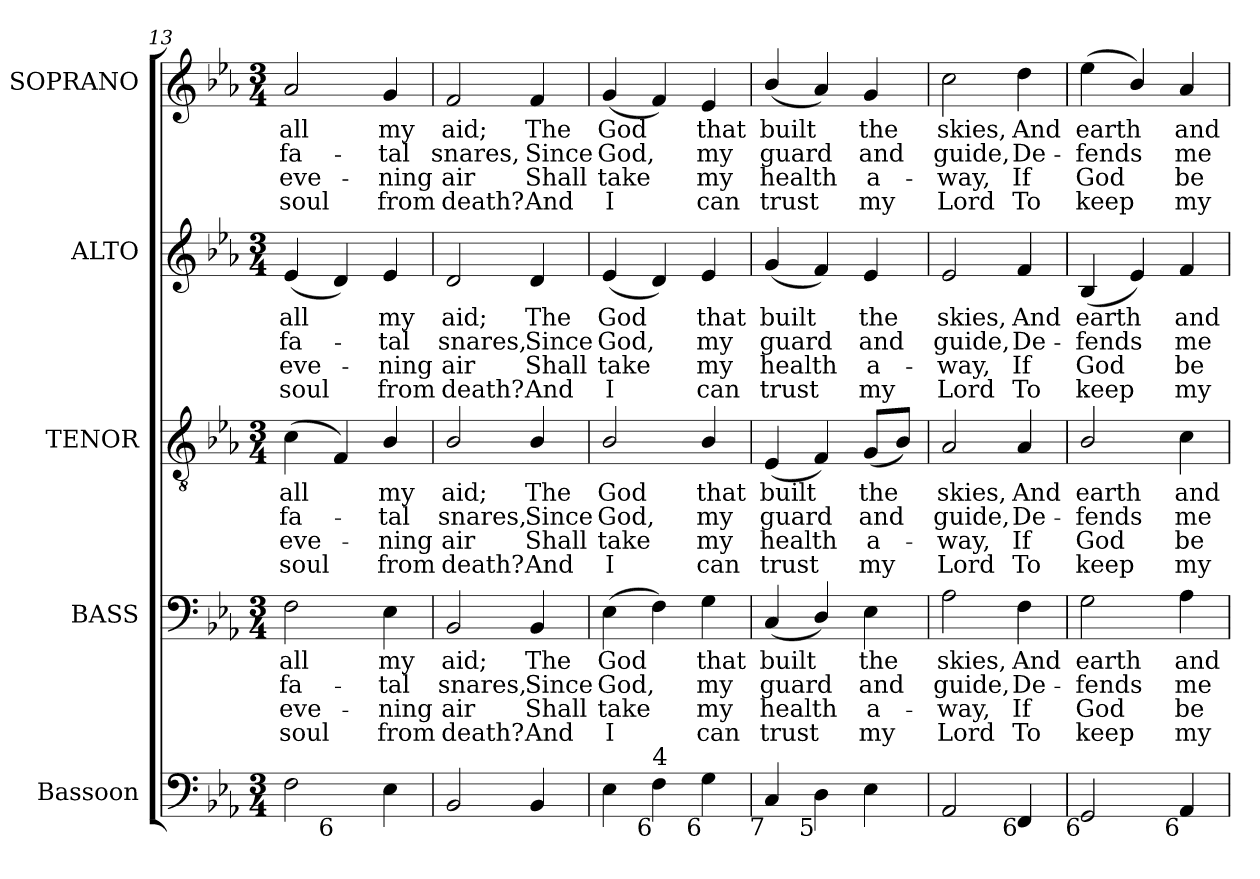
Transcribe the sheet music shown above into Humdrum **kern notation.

**kern	**kern	**text	**text	**text	**text	**kern	**text	**text	**text	**text	**kern	**text	**text	**text	**text	**kern	**text	**text	**text	**text
*part5	*part4	*part4	*part4	*part4	*part4	*part3	*part3	*part3	*part3	*part3	*part2	*part2	*part2	*part2	*part2	*part1	*part1	*part1	*part1	*part1
*staff5	*staff4	*staff4	*staff4	*staff4	*staff4	*staff3	*staff3	*staff3	*staff3	*staff3	*staff2	*staff2	*staff2	*staff2	*staff2	*staff1	*staff1	*staff1	*staff1	*staff1
*I"Bassoon	*I"BASS	*	*	*	*	*I"TENOR	*	*	*	*	*I"ALTO	*	*	*	*	*I"SOPRANO	*	*	*	*
*I'Bsn.	*I'B.	*	*	*	*	*I'T.	*	*	*	*	*I'A.	*	*	*	*	*I'S.	*	*	*	*
*clefF4	*clefF4	*	*	*	*	*clefGv2	*	*	*	*	*clefG2	*	*	*	*	*clefG2	*	*	*	*
*	*	*	*	*	*	*ITrd7c12	*	*	*	*	*	*	*	*	*	*	*	*	*	*
*k[b-e-a-]	*k[b-e-a-]	*	*	*	*	*k[b-e-a-]	*	*	*	*	*k[b-e-a-]	*	*	*	*	*k[b-e-a-]	*	*	*	*
*E-:	*E-:	*	*	*	*	*E-:	*	*	*	*	*E-:	*	*	*	*	*E-:	*	*	*	*
*M3/4	*M3/4	*	*	*	*	*M3/4	*	*	*	*	*M3/4	*	*	*	*	*M3/4	*	*	*	*
=13	=13	=13	=13	=13	=13	=13	=13	=13	=13	=13	=13	=13	=13	=13	=13	=13	=13	=13	=13	=13
!	!	!LO:LY:b:color=#000000	!LO:LY:b:color=#000000	!LO:LY:b:color=#000000	!LO:LY:b:color=#000000	!	!	!	!	!	!	!	!	!	!	!	!	!	!	!
!	!	!	!	!	!	!	!LO:LY:b:color=#000000	!LO:LY:b:color=#000000	!LO:LY:b:color=#000000	!LO:LY:b:color=#000000	!	!	!	!	!	!	!	!	!	!
!	!	!	!	!	!	!	!	!	!	!	!	!LO:LY:b:color=#000000	!LO:LY:b:color=#000000	!LO:LY:b:color=#000000	!LO:LY:b:color=#000000	!	!	!	!	!
!LO:TX:b:rj:t=7	!	!	!	!	!	!	!	!	!	!	!	!	!	!	!	!	!	!	!	!
!	!	!	!	!	!	!	!	!	!	!	!	!	!	!	!	!	!LO:LY:b:color=#000000	!LO:LY:b:color=#000000	!LO:LY:b:color=#000000	!LO:LY:b:color=#000000
*^	*	*	*	*	*	*	*	*	*	*	*	*	*	*	*	*	*	*	*	*
2Fi\	4ryy	2Fi\	all	fa-	eve-	-soul	(4Ci\	all	fa-	eve-	-soul	(4e-i/	all	fa-	eve-	-soul	2a-i/	all	fa-	eve-	-soul
!	!LO:TX:b:rj:t=6	!	!	!	!	!	!	!	!	!	!	!	!	!	!	!	!	!	!	!	!
.	2ryy	.	.	.	.	.	4FFi/)	.	.	.	.	4di/)	.	.	.	.	.	.	.	.	.
!	!	!	!LO:LY:b:color=#000000	!LO:LY:b:color=#000000	!LO:LY:b:color=#000000	!LO:LY:b:color=#000000	!	!	!	!	!	!	!	!	!	!	!	!	!	!	!
!	!	!	!	!	!	!	!	!LO:LY:b:color=#000000	!LO:LY:b:color=#000000	!LO:LY:b:color=#000000	!LO:LY:b:color=#000000	!	!	!	!	!	!	!	!	!	!
!	!	!	!	!	!	!	!	!	!	!	!	!	!LO:LY:b:color=#000000	!LO:LY:b:color=#000000	!LO:LY:b:color=#000000	!LO:LY:b:color=#000000	!	!	!	!	!
!	!	!	!	!	!	!	!	!	!	!	!	!	!	!	!	!	!	!LO:LY:b:color=#000000	!LO:LY:b:color=#000000	!LO:LY:b:color=#000000	!LO:LY:b:color=#000000
4E-i\	.	4E-i\	my	-tal	ning	from	4BB-i/	my	-tal	ning	from	4e-i/	my	-tal	ning	from	4gi/	my	-tal	ning	from
*v	*v	*	*	*	*	*	*	*	*	*	*	*	*	*	*	*	*	*	*	*	*
=14	=14	=14	=14	=14	=14	=14	=14	=14	=14	=14	=14	=14	=14	=14	=14	=14	=14	=14	=14	=14
*^	*	*	*	*	*	*	*	*	*	*	*	*	*	*	*	*	*	*	*	*
!	!	!	!LO:LY:b:color=#000000	!LO:LY:b:color=#000000	!LO:LY:b:color=#000000	!LO:LY:b:color=#000000	!	!	!	!	!	!	!	!	!	!	!	!	!	!	!
*v	*v	*	*	*	*	*	*	*	*	*	*	*	*	*	*	*	*	*	*	*	*
*^	*	*	*	*	*	*	*	*	*	*	*	*	*	*	*	*	*	*	*	*
!	!	!	!	!	!	!	!	!LO:LY:b:color=#000000	!LO:LY:b:color=#000000	!LO:LY:b:color=#000000	!LO:LY:b:color=#000000	!	!	!	!	!	!	!	!	!	!
*v	*v	*	*	*	*	*	*	*	*	*	*	*	*	*	*	*	*	*	*	*	*
*^	*	*	*	*	*	*	*	*	*	*	*	*	*	*	*	*	*	*	*	*
!	!	!	!	!	!	!	!	!	!	!	!	!	!LO:LY:b:color=#000000	!LO:LY:b:color=#000000	!LO:LY:b:color=#000000	!LO:LY:b:color=#000000	!	!	!	!	!
*v	*v	*	*	*	*	*	*	*	*	*	*	*	*	*	*	*	*	*	*	*	*
*^	*	*	*	*	*	*	*	*	*	*	*	*	*	*	*	*	*	*	*	*
!	!	!	!	!	!	!	!	!	!	!	!	!	!	!	!	!	!	!LO:LY:b:color=#000000	!LO:LY:b:color=#000000	!LO:LY:b:color=#000000	!LO:LY:b:color=#000000
*v	*v	*	*	*	*	*	*	*	*	*	*	*	*	*	*	*	*	*	*	*	*
2BB-i/	2BB-i/	aid;	snares,	air	death?	2BB-i/	aid;	snares,	air	death?	2di/	aid;	snares,	air	death?	2fi/	aid;	snares,	air	death?
!	!	!LO:LY:b:color=#000000	!LO:LY:b:color=#000000	!LO:LY:b:color=#000000	!LO:LY:b:color=#000000	!	!	!	!	!	!	!	!	!	!	!	!	!	!	!
!	!	!	!	!	!	!	!LO:LY:b:color=#000000	!LO:LY:b:color=#000000	!LO:LY:b:color=#000000	!LO:LY:b:color=#000000	!	!	!	!	!	!	!	!	!	!
!	!	!	!	!	!	!	!	!	!	!	!	!LO:LY:b:color=#000000	!LO:LY:b:color=#000000	!LO:LY:b:color=#000000	!LO:LY:b:color=#000000	!	!	!	!	!
!	!	!	!	!	!	!	!	!	!	!	!	!	!	!	!	!	!LO:LY:b:color=#000000	!LO:LY:b:color=#000000	!LO:LY:b:color=#000000	!LO:LY:b:color=#000000
4BB-i/	4BB-i/	The	Since	Shall	And	4BB-i/	The	Since	Shall	And	4di/	The	Since	Shall	And	4fi/	The	Since	Shall	And
=15	=15	=15	=15	=15	=15	=15	=15	=15	=15	=15	=15	=15	=15	=15	=15	=15	=15	=15	=15	=15
!	!	!LO:LY:b:color=#000000	!LO:LY:b:color=#000000	!LO:LY:b:color=#000000	!LO:LY:b:color=#000000	!	!	!	!	!	!	!	!	!	!	!	!	!	!	!
!	!	!	!	!	!	!	!LO:LY:b:color=#000000	!LO:LY:b:color=#000000	!LO:LY:b:color=#000000	!LO:LY:b:color=#000000	!	!	!	!	!	!	!	!	!	!
!	!	!	!	!	!	!	!	!	!	!	!	!LO:LY:b:color=#000000	!LO:LY:b:color=#000000	!LO:LY:b:color=#000000	!LO:LY:b:color=#000000	!	!	!	!	!
!	!	!	!	!	!	!	!	!	!	!	!	!	!	!	!	!	!LO:LY:b:color=#000000	!LO:LY:b:color=#000000	!LO:LY:b:color=#000000	!LO:LY:b:color=#000000
4E-i\	(4E-i\	God	God,	take	I	2BB-i/	God	God,	take	I	(4e-i/	God	God,	take	I	(4gi/	God	God,	take	I
!LO:TX:b:rj:t=6	!	!	!	!	!	!	!	!	!	!	!	!	!	!	!	!	!	!	!	!
!LO:TX:t=4	!	!	!	!	!	!	!	!	!	!	!	!	!	!	!	!	!	!	!	!
4Fi\	4Fi\)	.	.	.	.	.	.	.	.	.	4di/)	.	.	.	.	4fi/)	.	.	.	.
!	!	!LO:LY:b:color=#000000	!LO:LY:b:color=#000000	!LO:LY:b:color=#000000	!LO:LY:b:color=#000000	!	!	!	!	!	!	!	!	!	!	!	!	!	!	!
!	!	!	!	!	!	!	!LO:LY:b:color=#000000	!LO:LY:b:color=#000000	!LO:LY:b:color=#000000	!LO:LY:b:color=#000000	!	!	!	!	!	!	!	!	!	!
!	!	!	!	!	!	!	!	!	!	!	!	!LO:LY:b:color=#000000	!LO:LY:b:color=#000000	!LO:LY:b:color=#000000	!LO:LY:b:color=#000000	!	!	!	!	!
!LO:TX:b:rj:t=6	!	!	!	!	!	!	!	!	!	!	!	!	!	!	!	!	!	!	!	!
!	!	!	!	!	!	!	!	!	!	!	!	!	!	!	!	!	!LO:LY:b:color=#000000	!LO:LY:b:color=#000000	!LO:LY:b:color=#000000	!LO:LY:b:color=#000000
4Gi\	4Gi\	that	my	my	can	4BB-i/	that	my	my	can	4e-i/	that	my	my	can	4e-i/	that	my	my	can
=16	=16	=16	=16	=16	=16	=16	=16	=16	=16	=16	=16	=16	=16	=16	=16	=16	=16	=16	=16	=16
!	!	!LO:LY:b:color=#000000	!LO:LY:b:color=#000000	!LO:LY:b:color=#000000	!LO:LY:b:color=#000000	!	!	!	!	!	!	!	!	!	!	!	!	!	!	!
!	!	!	!	!	!	!	!LO:LY:b:color=#000000	!LO:LY:b:color=#000000	!LO:LY:b:color=#000000	!LO:LY:b:color=#000000	!	!	!	!	!	!	!	!	!	!
!	!	!	!	!	!	!	!	!	!	!	!	!LO:LY:b:color=#000000	!LO:LY:b:color=#000000	!LO:LY:b:color=#000000	!LO:LY:b:color=#000000	!	!	!	!	!
!LO:TX:b:rj:t=7	!	!	!	!	!	!	!	!	!	!	!	!	!	!	!	!	!	!	!	!
!	!	!	!	!	!	!	!	!	!	!	!	!	!	!	!	!	!LO:LY:b:color=#000000	!LO:LY:b:color=#000000	!LO:LY:b:color=#000000	!LO:LY:b:color=#000000
4Ci/	(4Ci/	built	guard	health	trust	(4EE-i/	built	guard	health	trust	(4gi/	built	guard	health	trust	(4b-i/	built	guard	health	trust
!LO:TX:b:rj:t=5	!	!	!	!	!	!	!	!	!	!	!	!	!	!	!	!	!	!	!	!
4Di\	4Di/)	.	.	.	.	4FFi/)	.	.	.	.	4fi/)	.	.	.	.	4a-i/)	.	.	.	.
!	!	!LO:LY:b:color=#000000	!LO:LY:b:color=#000000	!LO:LY:b:color=#000000	!LO:LY:b:color=#000000	!	!	!	!	!	!	!	!	!	!	!	!	!	!	!
!	!	!	!	!	!	!	!LO:LY:b:color=#000000	!LO:LY:b:color=#000000	!LO:LY:b:color=#000000	!LO:LY:b:color=#000000	!	!	!	!	!	!	!	!	!	!
!	!	!	!	!	!	!	!	!	!	!	!	!LO:LY:b:color=#000000	!LO:LY:b:color=#000000	!LO:LY:b:color=#000000	!LO:LY:b:color=#000000	!	!	!	!	!
!	!	!	!	!	!	!	!	!	!	!	!	!	!	!	!	!	!LO:LY:b:color=#000000	!LO:LY:b:color=#000000	!LO:LY:b:color=#000000	!LO:LY:b:color=#000000
4E-i\	4E-i\	the	and	a-	-my	(8GGi/L	the	and	a-	-my	4e-i/	the	and	a-	-my	4gi/	the	and	a-	-my
.	.	.	.	.	.	8BB-i/J)	.	.	.	.	.	.	.	.	.	.	.	.	.	.
=17	=17	=17	=17	=17	=17	=17	=17	=17	=17	=17	=17	=17	=17	=17	=17	=17	=17	=17	=17	=17
!	!	!LO:LY:b:color=#000000	!LO:LY:b:color=#000000	!LO:LY:b:color=#000000	!LO:LY:b:color=#000000	!	!	!	!	!	!	!	!	!	!	!	!	!	!	!
!	!	!	!	!	!	!	!LO:LY:b:color=#000000	!LO:LY:b:color=#000000	!LO:LY:b:color=#000000	!LO:LY:b:color=#000000	!	!	!	!	!	!	!	!	!	!
!	!	!	!	!	!	!	!	!	!	!	!	!LO:LY:b:color=#000000	!LO:LY:b:color=#000000	!LO:LY:b:color=#000000	!LO:LY:b:color=#000000	!	!	!	!	!
!	!	!	!	!	!	!	!	!	!	!	!	!	!	!	!	!	!LO:LY:b:color=#000000	!LO:LY:b:color=#000000	!LO:LY:b:color=#000000	!LO:LY:b:color=#000000
2AA-i/	2A-i\	skies,	guide,	way,	Lord	2AA-i/	skies,	guide,	way,	Lord	2e-i/	skies,	guide,	way,	Lord	2cci\	skies,	guide,	way,	Lord
!	!	!LO:LY:b:color=#000000	!LO:LY:b:color=#000000	!LO:LY:b:color=#000000	!LO:LY:b:color=#000000	!	!	!	!	!	!	!	!	!	!	!	!	!	!	!
!	!	!	!	!	!	!	!LO:LY:b:color=#000000	!LO:LY:b:color=#000000	!LO:LY:b:color=#000000	!LO:LY:b:color=#000000	!	!	!	!	!	!	!	!	!	!
!	!	!	!	!	!	!	!	!	!	!	!	!LO:LY:b:color=#000000	!LO:LY:b:color=#000000	!LO:LY:b:color=#000000	!LO:LY:b:color=#000000	!	!	!	!	!
!LO:TX:b:rj:t=6	!	!	!	!	!	!	!	!	!	!	!	!	!	!	!	!	!	!	!	!
!	!	!	!	!	!	!	!	!	!	!	!	!	!	!	!	!	!LO:LY:b:color=#000000	!LO:LY:b:color=#000000	!LO:LY:b:color=#000000	!LO:LY:b:color=#000000
4FFi/	4Fi\	And	De-	If	To	4AA-i/	And	De-	If	To	4fi/	And	De-	If	To	4ddi\	And	De-	If	To
!!LO:LB:g=z
=18	=18	=18	=18	=18	=18	=18	=18	=18	=18	=18	=18	=18	=18	=18	=18	=18	=18	=18	=18	=18
!	!	!LO:LY:b:color=#000000	!LO:LY:b:color=#000000	!LO:LY:b:color=#000000	!LO:LY:b:color=#000000	!	!	!	!	!	!	!	!	!	!	!	!	!	!	!
!	!	!	!	!	!	!	!LO:LY:b:color=#000000	!LO:LY:b:color=#000000	!LO:LY:b:color=#000000	!LO:LY:b:color=#000000	!	!	!	!	!	!	!	!	!	!
!	!	!	!	!	!	!	!	!	!	!	!	!LO:LY:b:color=#000000	!LO:LY:b:color=#000000	!LO:LY:b:color=#000000	!LO:LY:b:color=#000000	!	!	!	!	!
!LO:TX:b:rj:t=6	!	!	!	!	!	!	!	!	!	!	!	!	!	!	!	!	!	!	!	!
!	!	!	!	!	!	!	!	!	!	!	!	!	!	!	!	!	!LO:LY:b:color=#000000	!LO:LY:b:color=#000000	!LO:LY:b:color=#000000	!LO:LY:b:color=#000000
2GGi/	2Gi\	earth	-fends	God	keep	2BB-i/	earth	-fends	God	keep	(4B-i/	earth	-fends	God	keep	(4ee-i\	earth	-fends	God	keep
.	.	.	.	.	.	.	.	.	.	.	4e-i/)	.	.	.	.	4b-i/)	.	.	.	.
!	!	!LO:LY:b:color=#000000	!LO:LY:b:color=#000000	!LO:LY:b:color=#000000	!LO:LY:b:color=#000000	!	!	!	!	!	!	!	!	!	!	!	!	!	!	!
!	!	!	!	!	!	!	!LO:LY:b:color=#000000	!LO:LY:b:color=#000000	!LO:LY:b:color=#000000	!LO:LY:b:color=#000000	!	!	!	!	!	!	!	!	!	!
!	!	!	!	!	!	!	!	!	!	!	!	!LO:LY:b:color=#000000	!LO:LY:b:color=#000000	!LO:LY:b:color=#000000	!LO:LY:b:color=#000000	!	!	!	!	!
!LO:TX:b:rj:t=6	!	!	!	!	!	!	!	!	!	!	!	!	!	!	!	!	!	!	!	!
!	!	!	!	!	!	!	!	!	!	!	!	!	!	!	!	!	!LO:LY:b:color=#000000	!LO:LY:b:color=#000000	!LO:LY:b:color=#000000	!LO:LY:b:color=#000000
4AA-i/	4A-i\	and	me	be	my	4Ci\	and	me	be	my	4fi/	and	me	be	my	4a-i/	and	me	be	my
=	=	=	=	=	=	=	=	=	=	=	=	=	=	=	=	=	=	=	=	=
*-	*-	*-	*-	*-	*-	*-	*-	*-	*-	*-	*-	*-	*-	*-	*-	*-	*-	*-	*-	*-
